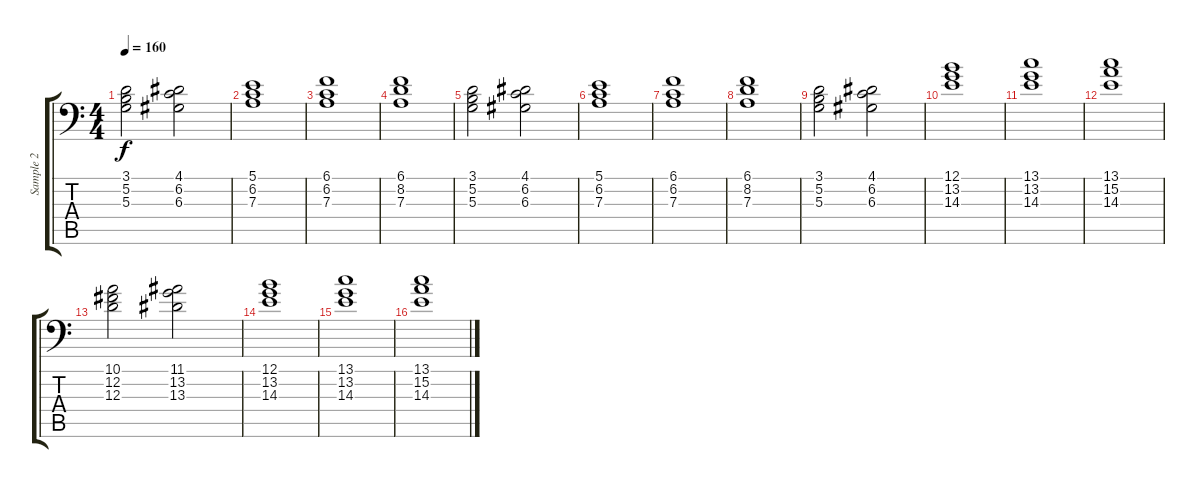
\track ("Sample 2" "Sample 2") {instrument churchorgan}
\staff {score tabs}
\tuning (B3 Gb3 D3 A2 E2 A1) {hide}
\ts (4 4)
\tempo 160
\clef f4
\ks c
(3.1 5.2 5.3).2{dy f} (4.1 6.2 6.3).2 |
(5.1 6.2 7.3).1 |
(6.1 6.2 7.3).1 |
(6.1 8.2 7.3).1 |
(3.1 5.2 5.3).2 (4.1 6.2 6.3).2 |
(5.1 6.2 7.3).1 |
(6.1 6.2 7.3).1 |
(6.1 8.2 7.3).1 |
(3.1 5.2 5.3).2 (4.1 6.2 6.3).2 |
(12.1 13.2 14.3).1 |
(13.1 13.2 14.3).1 |
(13.1 15.2 14.3).1 |
(10.1 12.2 12.3).2 (11.1 13.2 13.3).2 |
(12.1 13.2 14.3).1 |
(13.1 13.2 14.3).1 |
(13.1 15.2 14.3).1
